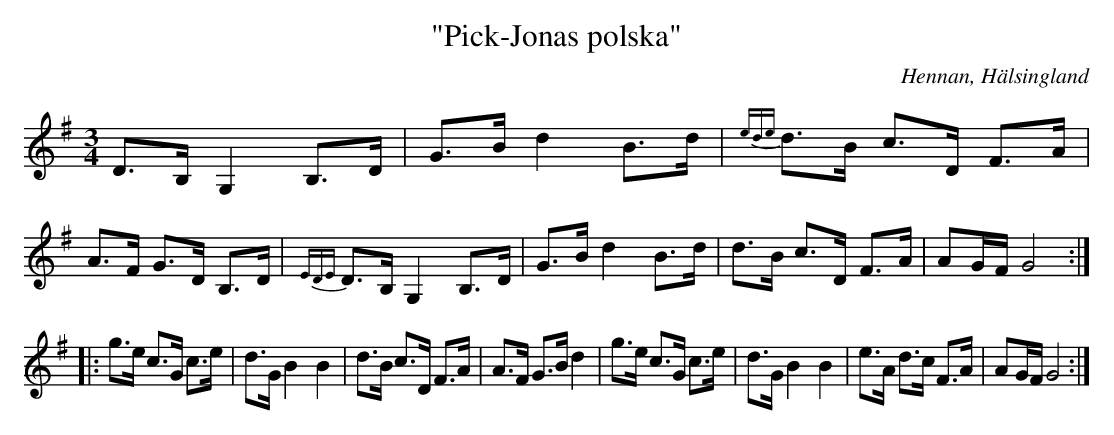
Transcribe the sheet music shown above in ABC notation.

X:1
T: "Pick-Jonas polska"
O: Hennan, Hälsingland
M: 3/4
L: 1/8
K: G
D>B, G,2 B,>D | G>B d2 B>d | {ede}d>B c>D F>A| A>F G>D B,>D|{EDE}D>B, G,2 B,>D|G>B d2 B>d | d>B c>D F>A| AG/F/ G4 :||:
g>e c>G c>e | d>G B2 B2 | d>B c>D F>A|A>F G>B d2|g>e c>G c>e | d>G B2 B2 | e>A d>c F>A|AG/F/ G4:|]
